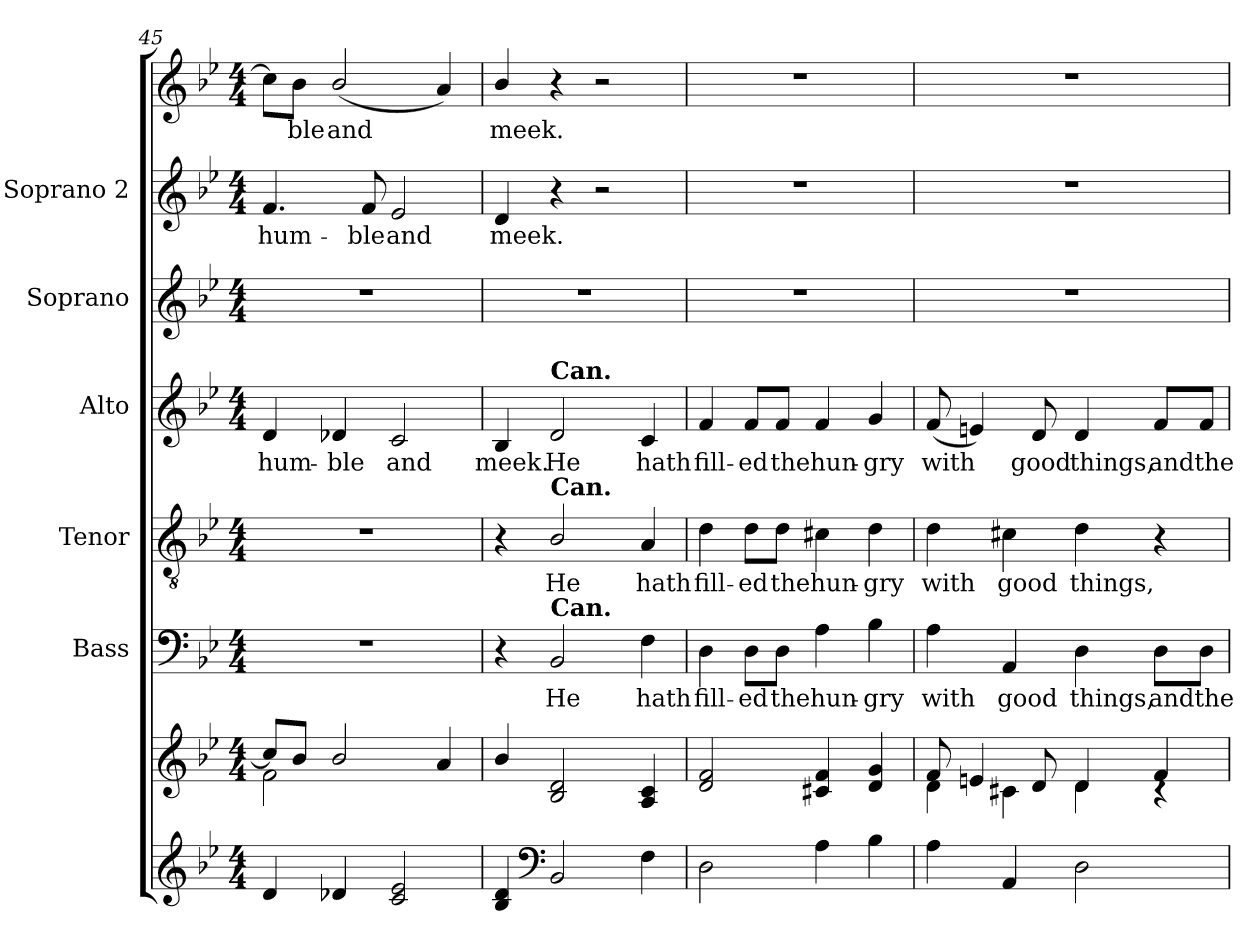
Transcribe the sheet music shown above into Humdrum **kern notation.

**kern	**kern	**kern	**text	**kern	**text	**kern	**text	**kern	**kern	**text	**kern	**text
*part7	*part6	*part5	*part5	*part4	*part4	*part3	*part3	*part2	*part1	*part1	*part1	*part1
*staff8	*staff7	*staff6	*staff6	*staff5	*staff5	*staff4	*staff4	*staff3	*staff2	*staff2	*staff1	*staff1
*	*	*I"Bass	*	*I"Tenor	*	*I"Alto	*	*I"Soprano	*I"Soprano 2	*	*	*
*	*	*I'B	*	*I'T	*	*I'A	*	*I'S	*	*	*	*
*clefG2	*clefG2	*clefF4	*	*clefGv2	*	*clefG2	*	*clefG2	*clefG2	*	*clefG2	*
*k[b-e-]	*k[b-e-]	*k[b-e-]	*	*k[b-e-]	*	*k[b-e-]	*	*k[b-e-]	*k[b-e-]	*	*k[b-e-]	*
*B-:	*B-:	*B-:	*	*B-:	*	*B-:	*	*B-:	*B-:	*	*B-:	*
*M4/4	*M4/4	*M4/4	*	*M4/4	*	*M4/4	*	*M4/4	*M4/4	*	*M4/4	*
=45	=45	=45	=45	=45	=45	=45	=45	=45	=45	=45	=45	=45
*	*^	*	*	*	*	*	*	*	*	*	*	*
!	!	!	!	!	!	!	!	!LO:LY:b	!	!	!LO:LY:b	!	!
4d/	8cc/L]	2f\	1r	.	1r	.	4d/	hum-	1r	4.f/	hum-	8cc\L]	.
!	!	!	!	!	!	!	!	!	!	!	!	!	!LO:LY:b
.	8b-/J	.	.	.	.	.	.	.	.	.	.	8b-\J	ble
!	!	!	!	!	!	!	!	!LO:LY:b	!	!	!	!	!LO:LY:b
4d-X/	2b-/	.	.	.	.	.	4d-X/	-ble	.	.	.	(<2b-/	and
!	!	!	!	!	!	!	!	!	!	!	!LO:LY:b	!	!
.	.	.	.	.	.	.	.	.	.	8f/	-ble	.	.
!	!	!	!	!	!	!	!	!LO:LY:b	!	!	!LO:LY:b	!	!
2c/ 2e-/	.	2ryy	.	.	.	.	2c/	and	.	2e-/	and	.	.
.	4a/	.	.	.	.	.	.	.	.	.	.	4a/)	.
=46	=46	=46	=46	=46	=46	=46	=46	=46	=46	=46	=46	=46	=46
!	!	!	!	!	!	!	!	!LO:LY:b	!	!	!LO:LY:b	!	!LO:LY:b
4B-/ 4d/	4b-/	1ryy	4r	.	4r	.	4B-/	meek.	1r	4d/	meek.	4b-/	meek.
*clefF4	*	*	*	*	*	*	*	*	*	*	*	*	*
!	!	!	!	!	!	!	!LO:TX:a:B:t=Can.	!	!	!	!	!	!
!	!	!	!	!	!LO:TX:a:B:t=Can.	!	!	!	!	!	!	!	!
!	!	!	!LO:TX:a:B:t=Can.	!	!	!	!	!	!	!	!	!	!
!	!	!	!	!LO:LY:b	!	!LO:LY:b	!	!LO:LY:b	!	!	!	!	!
2BB-/	2B-/ 2d/	.	2BB-/	He	2B-/	He	2d/	He	.	4r	.	4r	.
.	.	.	.	.	.	.	.	.	.	2r	.	2r	.
!	!	!	!	!LO:LY:b	!	!LO:LY:b	!	!LO:LY:b	!	!	!	!	!
4F\	4A/ 4c/	.	4F\	hath	4A/	hath	4c/	hath	.	.	.	.	.
=47	=47	=47	=47	=47	=47	=47	=47	=47	=47	=47	=47	=47	=47
!	!	!	!	!LO:LY:b	!	!LO:LY:b	!	!LO:LY:b	!	!	!	!	!
2D\	2d/ 2f/	1ryy	4D\	fill-	4d\	fill-	4f/	fill-	1r	1r	.	1r	.
!	!	!	!	!LO:LY:b	!	!LO:LY:b	!	!LO:LY:b	!	!	!	!	!
.	.	.	8D\L	-ed	8d\L	-ed	8f/L	-ed	.	.	.	.	.
!	!	!	!	!LO:LY:b	!	!LO:LY:b	!	!LO:LY:b	!	!	!	!	!
.	.	.	8D\J	the	8d\J	the	8f/J	the	.	.	.	.	.
!	!	!	!	!LO:LY:b	!	!LO:LY:b	!	!LO:LY:b	!	!	!	!	!
4A\	4c#X/ 4f/	.	4A\	hun-	4c#X\	hun-	4f/	hun-	.	.	.	.	.
!	!	!	!	!LO:LY:b	!	!LO:LY:b	!	!LO:LY:b	!	!	!	!	!
4B-\	4d/ 4g/	.	4B-\	-gry	4d\	-gry	4g/	-gry	.	.	.	.	.
!!LO:PB:g=z
=48	=48	=48	=48	=48	=48	=48	=48	=48	=48	=48	=48	=48	=48
!	!	!	!	!LO:LY:b	!	!LO:LY:b	!	!LO:LY:b	!	!	!	!	!
4A\	8f/	4d\	4A\	with	4d\	with	(<8f/	with	1r	1r	.	1r	.
.	4en/	.	.	.	.	.	4en/)	.	.	.	.	.	.
!	!	!	!	!LO:LY:b	!	!LO:LY:b	!	!	!	!	!	!	!
4AA/	.	4c#X\	4AA/	good	4c#X\	good	.	.	.	.	.	.	.
!	!	!	!	!	!	!	!	!LO:LY:b	!	!	!	!	!
.	8d/	.	.	.	.	.	8d/	good	.	.	.	.	.
!	!	!	!	!LO:LY:b	!	!LO:LY:b	!	!LO:LY:b	!	!	!	!	!
2D\	4d/	4d\	4D\	things,	4d\	things,	4d/	things,	.	.	.	.	.
!	!	!	!	!LO:LY:b	!	!	!	!LO:LY:b	!	!	!	!	!
.	4f/	4rc	8D\L	and	4r	.	8f/L	and	.	.	.	.	.
!	!	!	!	!LO:LY:b	!	!	!	!LO:LY:b	!	!	!	!	!
.	.	.	8D\J	the	.	.	8f/J	the	.	.	.	.	.
*	*v	*v	*	*	*	*	*	*	*	*	*	*	*
=	=	=	=	=	=	=	=	=	=	=	=	=
*-	*-	*-	*-	*-	*-	*-	*-	*-	*-	*-	*-	*-
